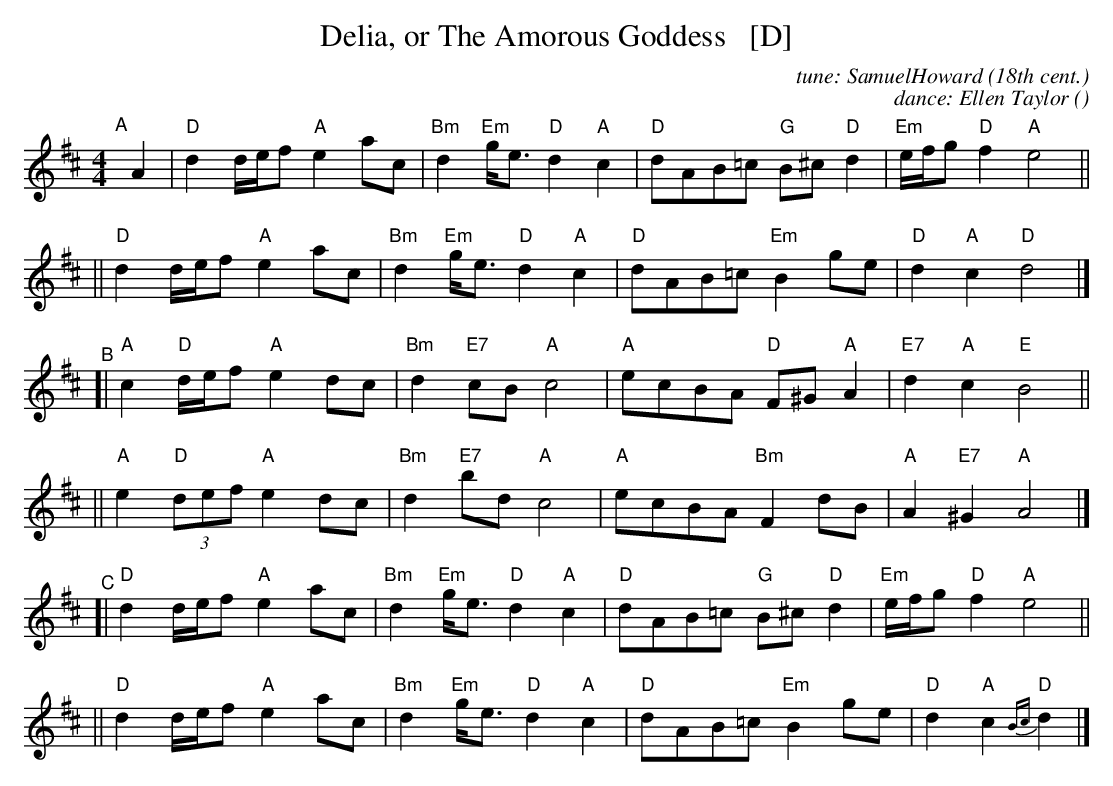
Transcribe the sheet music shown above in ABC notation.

X:1
T: Delia, or The Amorous Goddess   [D]
C: tune: SamuelHoward (18th cent.)
C: dance: Ellen Taylor
O:
M: 4/4
L: 1/8
K: D
"^A"[|] A2 \
|  "D"d2 d/e/f "A"e2ac | "Bm"d2 "Em"g<e "D"d2 "A"c2 | "D"dAB=c "G"B^c "D"d2 | "Em"e/f/g "D"f2 "A"e4 ||
|| "D"d2 d/e/f "A"e2ac | "Bm"d2 "Em"g<e "D"d2 "A"c2 | "D"dAB=c "Em"B2ge | "D"d2 "A"c2 "D"d4 |]
"^B"\
[| "A"c2 "D"d/e/f "A"e2 dc | "Bm"d2 "E7"cB "A"c4 | "A"ecBA "D"F^G "A"A2 | "E7"d2 "A"c2 "E"B4 ||
|| "A"e2 "D"(3def "A"e2 dc | "Bm"d2 "E7"bd "A"c4 | "A"ecBA "Bm"F2dB | "A"A2 "E7"^G2 "A"A4 |]
"^C"\
[| "D"d2 d/e/f "A"e2 ac | "Bm"d2 "Em"g<e "D"d2 "A"c2 | "D"dAB=c "G"B^c "D"d2 | "Em"e/f/g "D"f2 "A"e4 ||
|| "D"d2 d/e/f "A"e2 ac | "Bm"d2 "Em"g<e "D"d2 "A"c2 | "D"dAB=c "Em"B2 ge | "D"d2 "A"c2 {Bc}"D"d2 |]
